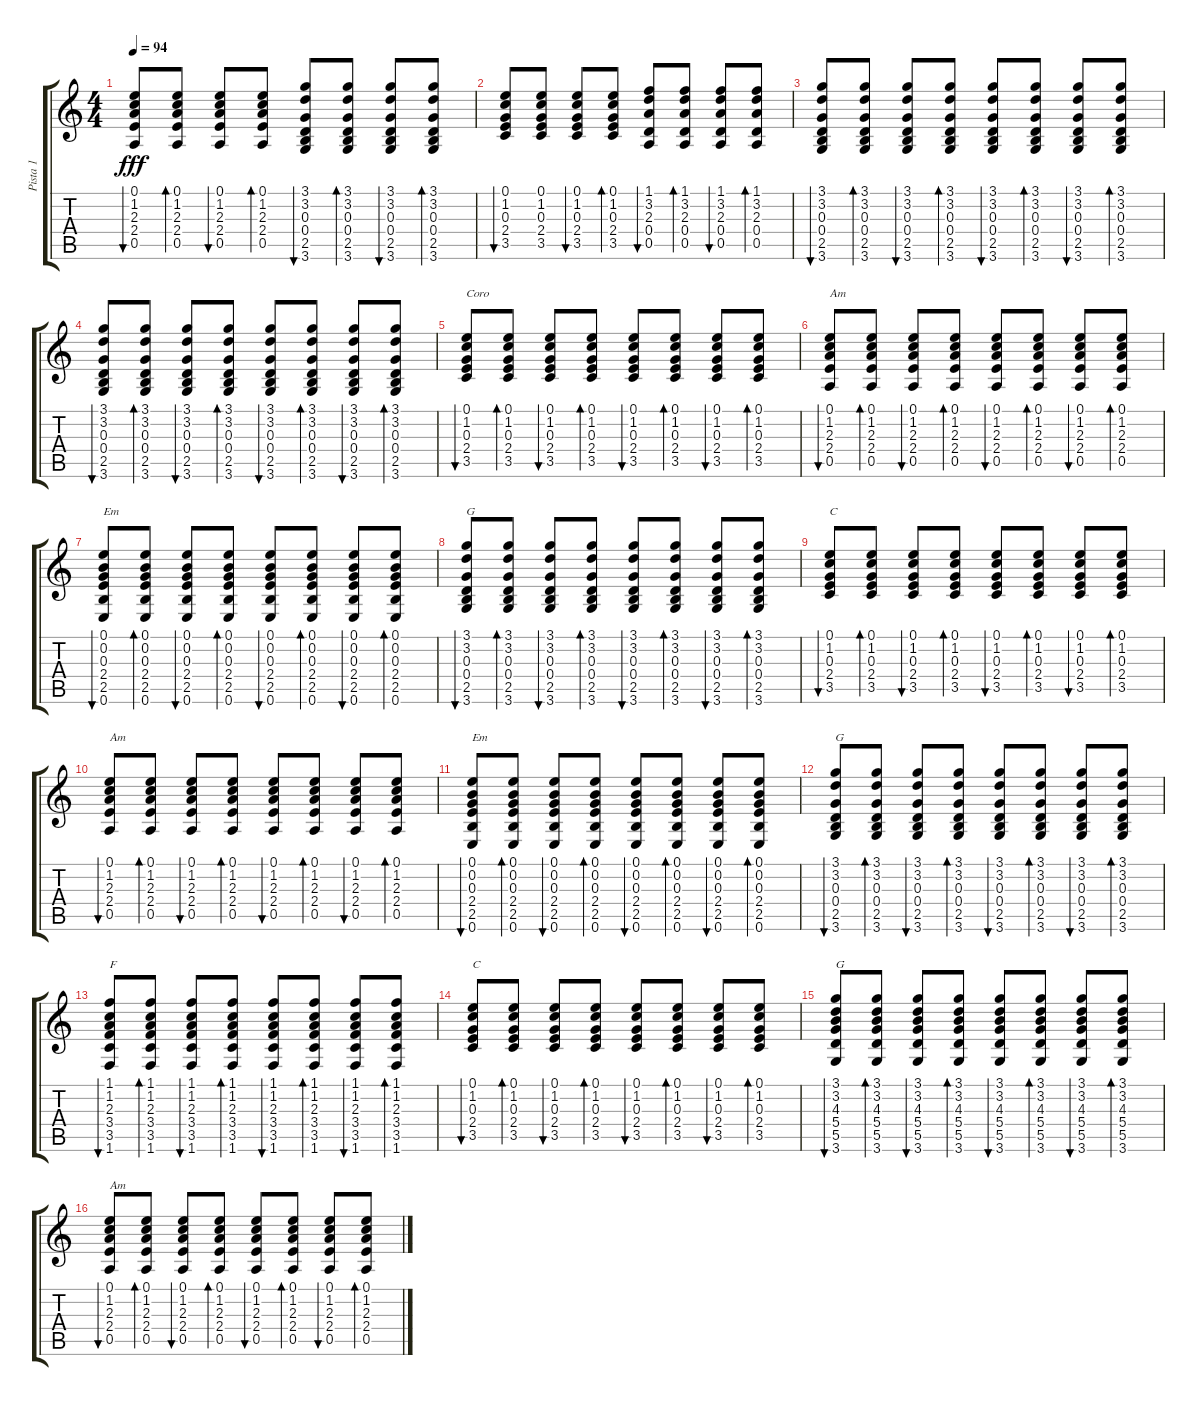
\track ("Pista 1" "Pista 1") {instrument electricguitarjazz}
\staff {score tabs}
\tuning (E4 B3 G3 D3 A2 E2) {hide}
\ts (4 4)
\tempo 94
\clef g2
\ks c
(0.1 1.2 2.3 2.4 0.5).8{bu 30 dy fff} (0.1 1.2 2.3 2.4 0.5).8{bd 30} (0.1 1.2 2.3 2.4 0.5).8{bu 30} (0.1 1.2 2.3 2.4 0.5).8{bd 30} (3.1 3.2 0.3 0.4 2.5 3.6).8{bu 30} (3.1 3.2 0.3 0.4 2.5 3.6).8{bd 30} (3.1 3.2 0.3 0.4 2.5 3.6).8{bu 30} (3.1 3.2 0.3 0.4 2.5 3.6).8{bd 30} |
(0.1 1.2 0.3 2.4 3.5).8{bu 30} (0.1 1.2 0.3 2.4 3.5).8 (0.1 1.2 0.3 2.4 3.5).8{bu 30} (0.1 1.2 0.3 2.4 3.5).8{bd 30} (1.1 3.2 2.3 0.4 0.5).8{bu 30} (1.1 3.2 2.3 0.4 0.5).8{bd 30} (1.1 3.2 2.3 0.4 0.5).8{bu 30} (1.1 3.2 2.3 0.4 0.5).8{bd 30} |
(3.1 3.2 0.3 0.4 2.5 3.6).8{bu 30} (3.1 3.2 0.3 0.4 2.5 3.6).8{bd 30} (3.1 3.2 0.3 0.4 2.5 3.6).8{bu 30} (3.1 3.2 0.3 0.4 2.5 3.6).8{bd 30} (3.1 3.2 0.3 0.4 2.5 3.6).8{bu 30} (3.1 3.2 0.3 0.4 2.5 3.6).8{bd 30} (3.1 3.2 0.3 0.4 2.5 3.6).8{bu 30} (3.1 3.2 0.3 0.4 2.5 3.6).8{bd 30} |
(3.1 3.2 0.3 0.4 2.5 3.6).8{bu 30} (3.1 3.2 0.3 0.4 2.5 3.6).8{bd 30} (3.1 3.2 0.3 0.4 2.5 3.6).8{bu 30} (3.1 3.2 0.3 0.4 2.5 3.6).8{bd 30} (3.1 3.2 0.3 0.4 2.5 3.6).8{bu 30} (3.1 3.2 0.3 0.4 2.5 3.6).8{bd 30} (3.1 3.2 0.3 0.4 2.5 3.6).8{bu 30} (3.1 3.2 0.3 0.4 2.5 3.6).8{bd 30} |
(0.1 1.2 0.3 2.4 3.5).8{bu 30 txt "Coro"} (0.1 1.2 0.3 2.4 3.5).8{bd 30} (0.1 1.2 0.3 2.4 3.5).8{bu 30} (0.1 1.2 0.3 2.4 3.5).8{bd 30} (0.1 1.2 0.3 2.4 3.5).8{bu 30} (0.1 1.2 0.3 2.4 3.5).8{bd 30} (0.1 1.2 0.3 2.4 3.5).8{bu 30} (0.1 1.2 0.3 2.4 3.5).8{bd 30} |
(0.1 1.2 2.3 2.4 0.5).8{bu 30 txt "Am"} (0.1 1.2 2.3 2.4 0.5).8{bd 30} (0.1 1.2 2.3 2.4 0.5).8{bu 30} (0.1 1.2 2.3 2.4 0.5).8{bd 30} (0.1 1.2 2.3 2.4 0.5).8{bu 30} (0.1 1.2 2.3 2.4 0.5).8{bd 30} (0.1 1.2 2.3 2.4 0.5).8{bu 30} (0.1 1.2 2.3 2.4 0.5).8{bd 30} |
(0.1 0.2 0.3 2.4 2.5 0.6).8{bu 30 txt "Em"} (0.1 0.2 0.3 2.4 2.5 0.6).8{bd 30} (0.1 0.2 0.3 2.4 2.5 0.6).8{bu 30} (0.1 0.2 0.3 2.4 2.5 0.6).8{bd 30} (0.1 0.2 0.3 2.4 2.5 0.6).8{bu 30} (0.1 0.2 0.3 2.4 2.5 0.6).8{bd 30} (0.1 0.2 0.3 2.4 2.5 0.6).8{bu 30} (0.1 0.2 0.3 2.4 2.5 0.6).8{bd 30} |
(3.1 3.2 0.3 0.4 2.5 3.6).8{bu 30 txt "G"} (3.1 3.2 0.3 0.4 2.5 3.6).8{bd 30} (3.1 3.2 0.3 0.4 2.5 3.6).8{bu 30} (3.1 3.2 0.3 0.4 2.5 3.6).8{bd 30} (3.1 3.2 0.3 0.4 2.5 3.6).8{bu 30} (3.1 3.2 0.3 0.4 2.5 3.6).8{bd 30} (3.1 3.2 0.3 0.4 2.5 3.6).8{bu 30} (3.1 3.2 0.3 0.4 2.5 3.6).8{bd 30} |
(0.1 1.2 0.3 2.4 3.5).8{bu 30 txt "C"} (0.1 1.2 0.3 2.4 3.5).8{bd 30} (0.1 1.2 0.3 2.4 3.5).8{bu 30} (0.1 1.2 0.3 2.4 3.5).8{bd 30} (0.1 1.2 0.3 2.4 3.5).8{bu 30} (0.1 1.2 0.3 2.4 3.5).8{bd 30} (0.1 1.2 0.3 2.4 3.5).8{bu 30} (0.1 1.2 0.3 2.4 3.5).8{bd 30} |
(0.1 1.2 2.3 2.4 0.5).8{bu 30 txt "Am"} (0.1 1.2 2.3 2.4 0.5).8{bd 30} (0.1 1.2 2.3 2.4 0.5).8{bu 30} (0.1 1.2 2.3 2.4 0.5).8{bd 30} (0.1 1.2 2.3 2.4 0.5).8{bu 30} (0.1 1.2 2.3 2.4 0.5).8{bd 30} (0.1 1.2 2.3 2.4 0.5).8{bu 30} (0.1 1.2 2.3 2.4 0.5).8{bd 30} |
(0.1 0.2 0.3 2.4 2.5 0.6).8{bu 30 txt "Em"} (0.1 0.2 0.3 2.4 2.5 0.6).8{bd 30} (0.1 0.2 0.3 2.4 2.5 0.6).8{bu 30} (0.1 0.2 0.3 2.4 2.5 0.6).8{bd 30} (0.1 0.2 0.3 2.4 2.5 0.6).8{bu 30} (0.1 0.2 0.3 2.4 2.5 0.6).8{bd 30} (0.1 0.2 0.3 2.4 2.5 0.6).8{bu 30} (0.1 0.2 0.3 2.4 2.5 0.6).8{bd 30} |
(3.1 3.2 0.3 0.4 2.5 3.6).8{bu 30 txt "G"} (3.1 3.2 0.3 0.4 2.5 3.6).8{bd 30} (3.1 3.2 0.3 0.4 2.5 3.6).8{bu 30} (3.1 3.2 0.3 0.4 2.5 3.6).8{bd 30} (3.1 3.2 0.3 0.4 2.5 3.6).8{bu 30} (3.1 3.2 0.3 0.4 2.5 3.6).8{bd 30} (3.1 3.2 0.3 0.4 2.5 3.6).8{bu 30} (3.1 3.2 0.3 0.4 2.5 3.6).8{bd 30} |
(1.1 1.2 2.3 3.4 3.5 1.6).8{bu 30 txt "F"} (1.1 1.2 2.3 3.4 3.5 1.6).8{bd 30} (1.1 1.2 2.3 3.4 3.5 1.6).8{bu 30} (1.1 1.2 2.3 3.4 3.5 1.6).8{bd 30} (1.1 1.2 2.3 3.4 3.5 1.6).8{bu 30} (1.1 1.2 2.3 3.4 3.5 1.6).8{bd 30} (1.1 1.2 2.3 3.4 3.5 1.6).8{bu 30} (1.1 1.2 2.3 3.4 3.5 1.6).8{bd 30} |
(0.1 1.2 0.3 2.4 3.5).8{bu 30 txt "C"} (0.1 1.2 0.3 2.4 3.5).8{bd 30} (0.1 1.2 0.3 2.4 3.5).8{bu 30} (0.1 1.2 0.3 2.4 3.5).8{bd 30} (0.1 1.2 0.3 2.4 3.5).8{bu 30} (0.1 1.2 0.3 2.4 3.5).8{bd 30} (0.1 1.2 0.3 2.4 3.5).8{bu 30} (0.1 1.2 0.3 2.4 3.5).8{bd 30} |
(3.1 3.2 4.3 5.4 5.5 3.6).8{bu 30 txt "G"} (3.1 3.2 4.3 5.4 5.5 3.6).8{bd 30} (3.1 3.2 4.3 5.4 5.5 3.6).8{bu 30} (3.1 3.2 4.3 5.4 5.5 3.6).8{bd 30} (3.1 3.2 4.3 5.4 5.5 3.6).8{bu 30} (3.1 3.2 4.3 5.4 5.5 3.6).8{bd 30} (3.1 3.2 4.3 5.4 5.5 3.6).8{bu 30} (3.1 3.2 4.3 5.4 5.5 3.6).8{bd 30} |
(0.1 1.2 2.3 2.4 0.5).8{bu 30 txt "Am"} (0.1 1.2 2.3 2.4 0.5).8{bd 30} (0.1 1.2 2.3 2.4 0.5).8{bu 30} (0.1 1.2 2.3 2.4 0.5).8{bd 30} (0.1 1.2 2.3 2.4 0.5).8{bu 30} (0.1 1.2 2.3 2.4 0.5).8{bd 30} (0.1 1.2 2.3 2.4 0.5).8{bu 30} (0.1 1.2 2.3 2.4 0.5).8{bd 30}
